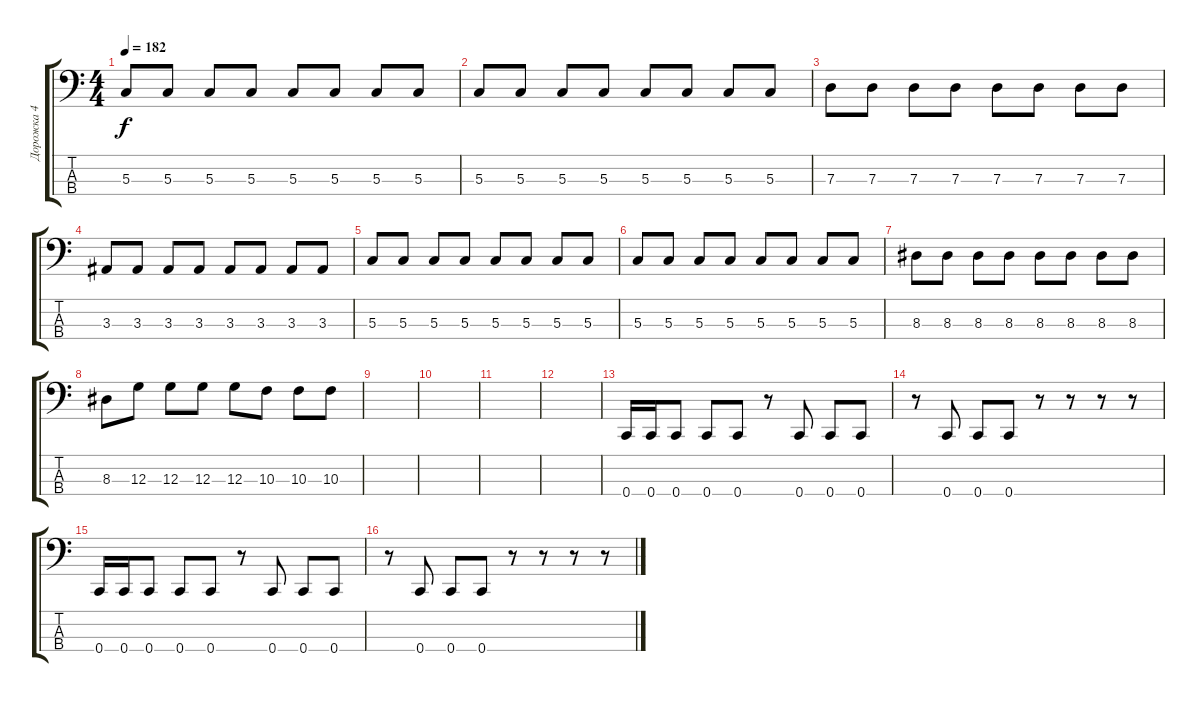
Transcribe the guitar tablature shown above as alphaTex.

\track ("Дорожка 4" "Дорожка 4") {instrument electricbassfinger}
\staff {score tabs}
\tuning (F2 C2 G1 C1) {hide}
\ts (4 4)
\tempo 182
\clef f4
\ks c
5.3.8{dy f} 5.3.8 5.3.8 5.3.8 5.3.8 5.3.8 5.3.8 5.3.8 |
5.3.8 5.3.8 5.3.8 5.3.8 5.3.8 5.3.8 5.3.8 5.3.8 |
7.3.8 7.3.8 7.3.8 7.3.8 7.3.8 7.3.8 7.3.8 7.3.8 |
3.3.8 3.3.8 3.3.8 3.3.8 3.3.8 3.3.8 3.3.8 3.3.8 |
5.3.8 5.3.8 5.3.8 5.3.8 5.3.8 5.3.8 5.3.8 5.3.8 |
5.3.8 5.3.8 5.3.8 5.3.8 5.3.8 5.3.8 5.3.8 5.3.8 |
8.3.8 8.3.8 8.3.8 8.3.8 8.3.8 8.3.8 8.3.8 8.3.8 |
8.3.8 12.3.8 12.3.8 12.3.8 12.3.8 10.3.8 10.3.8 10.3.8 |
|
|
|
|
0.4.16 0.4.16 0.4.8 0.4.8 0.4.8 r.8 0.4.8 0.4.8 0.4.8 |
r.8 0.4.8 0.4.8 0.4.8 r.8 r.8 r.8 r.8 |
0.4.16 0.4.16 0.4.8 0.4.8 0.4.8 r.8 0.4.8 0.4.8 0.4.8 |
r.8 0.4.8 0.4.8 0.4.8 r.8 r.8 r.8 r.8
